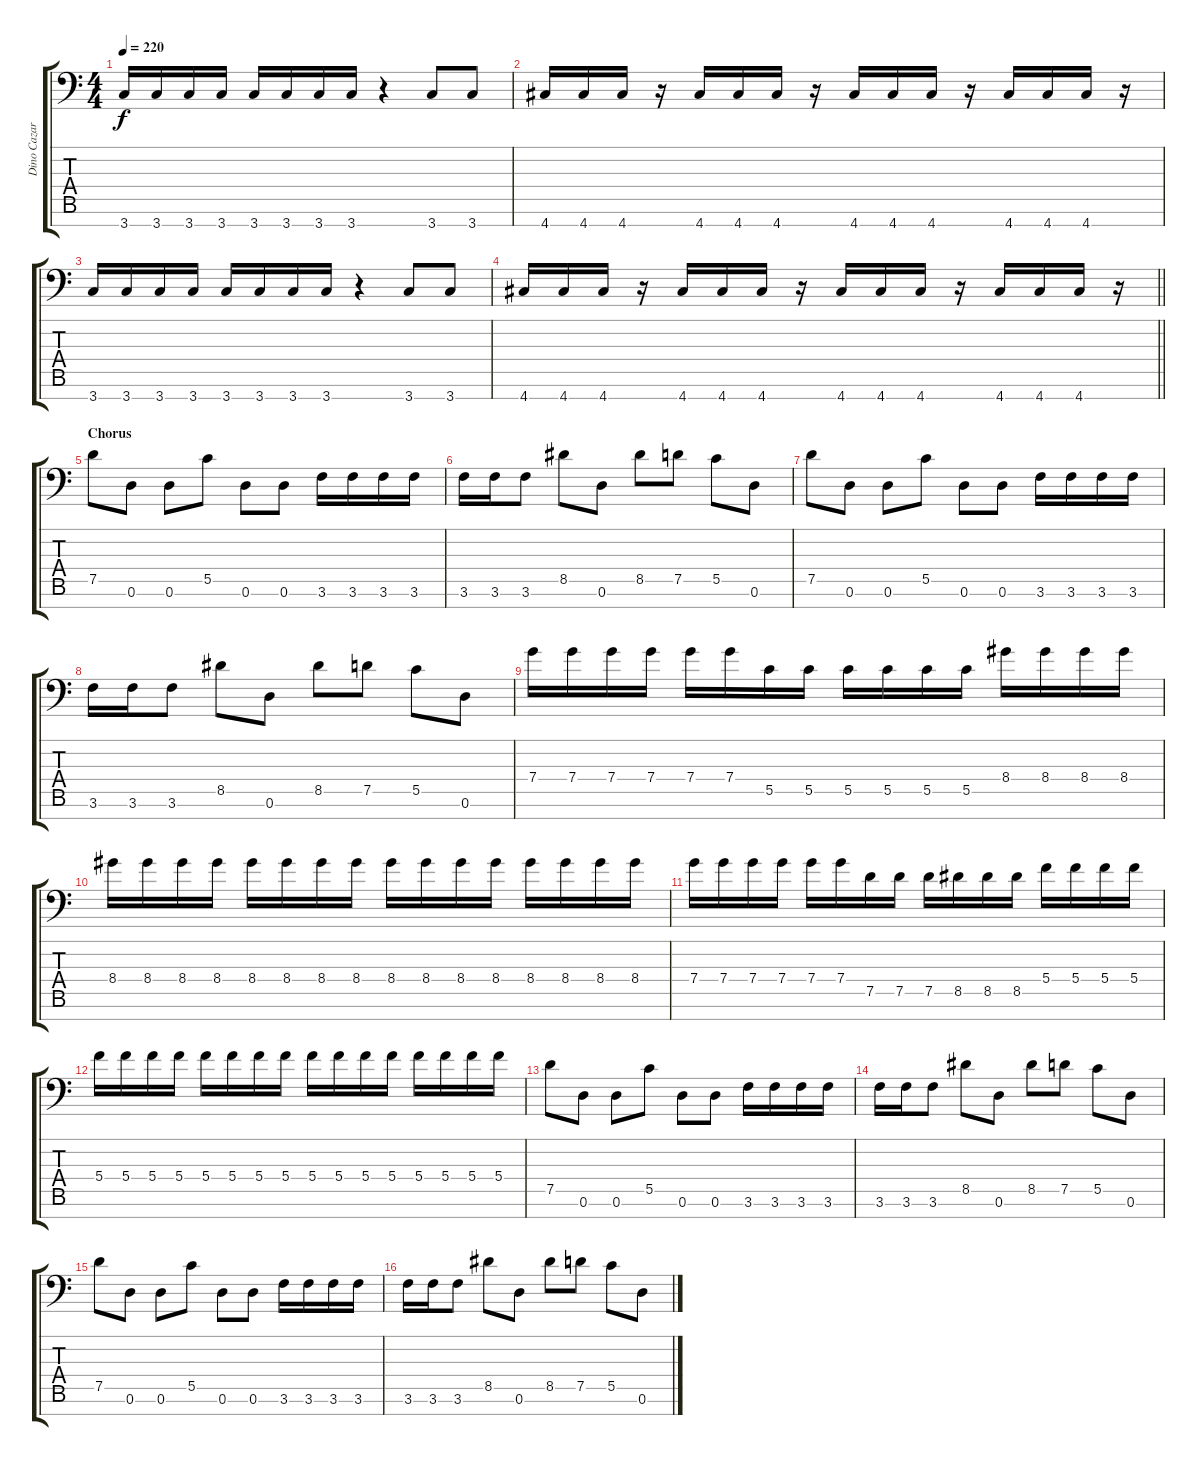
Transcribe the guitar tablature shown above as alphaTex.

\track ("Dino Cazares - Rhythm Guitar" "Dino Cazar") {instrument distortionguitar}
\staff {score tabs}
\tuning (D4 A3 F3 C3 G2 D2 A1) {hide}
\ts (4 4)
\section ("" "")
\tempo 220
\clef f4
\ks c
3.7.16{dy f} 3.7.16 3.7.16 3.7.16 3.7.16 3.7.16 3.7.16 3.7.16 r.4 3.7.8 3.7.8 |
4.7.16 4.7.16 4.7.16 r.16 4.7.16 4.7.16 4.7.16 r.16 4.7.16 4.7.16 4.7.16 r.16 4.7.16 4.7.16 4.7.16 r.16 |
3.7.16 3.7.16 3.7.16 3.7.16 3.7.16 3.7.16 3.7.16 3.7.16 r.4 3.7.8 3.7.8 |
\barLineRight lightlight
4.7.16 4.7.16 4.7.16 r.16 4.7.16 4.7.16 4.7.16 r.16 4.7.16 4.7.16 4.7.16 r.16 4.7.16 4.7.16 4.7.16 r.16 |
\section ("" "Chorus")
7.5.8 0.6.8 0.6.8 5.5.8 0.6.8 0.6.8 3.6.16 3.6.16 3.6.16 3.6.16 |
3.6.16 3.6.16 3.6.8 8.5.8 0.6.8 8.5.8 7.5.8 5.5.8 0.6.8 |
7.5.8 0.6.8 0.6.8 5.5.8 0.6.8 0.6.8 3.6.16 3.6.16 3.6.16 3.6.16 |
3.6.16 3.6.16 3.6.8 8.5.8 0.6.8 8.5.8 7.5.8 5.5.8 0.6.8 |
7.4.16 7.4.16 7.4.16 7.4.16 7.4.16 7.4.16 5.5.16 5.5.16 5.5.16 5.5.16 5.5.16 5.5.16 8.4.16 8.4.16 8.4.16 8.4.16 |
8.4.16 8.4.16 8.4.16 8.4.16 8.4.16 8.4.16 8.4.16 8.4.16 8.4.16 8.4.16 8.4.16 8.4.16 8.4.16 8.4.16 8.4.16 8.4.16 |
7.4.16 7.4.16 7.4.16 7.4.16 7.4.16 7.4.16 7.5.16 7.5.16 7.5.16 8.5.16 8.5.16 8.5.16 5.4.16 5.4.16 5.4.16 5.4.16 |
5.4.16 5.4.16 5.4.16 5.4.16 5.4.16 5.4.16 5.4.16 5.4.16 5.4.16 5.4.16 5.4.16 5.4.16 5.4.16 5.4.16 5.4.16 5.4.16 |
7.5.8 0.6.8 0.6.8 5.5.8 0.6.8 0.6.8 3.6.16 3.6.16 3.6.16 3.6.16 |
3.6.16 3.6.16 3.6.8 8.5.8 0.6.8 8.5.8 7.5.8 5.5.8 0.6.8 |
7.5.8 0.6.8 0.6.8 5.5.8 0.6.8 0.6.8 3.6.16 3.6.16 3.6.16 3.6.16 |
3.6.16 3.6.16 3.6.8 8.5.8 0.6.8 8.5.8 7.5.8 5.5.8 0.6.8
